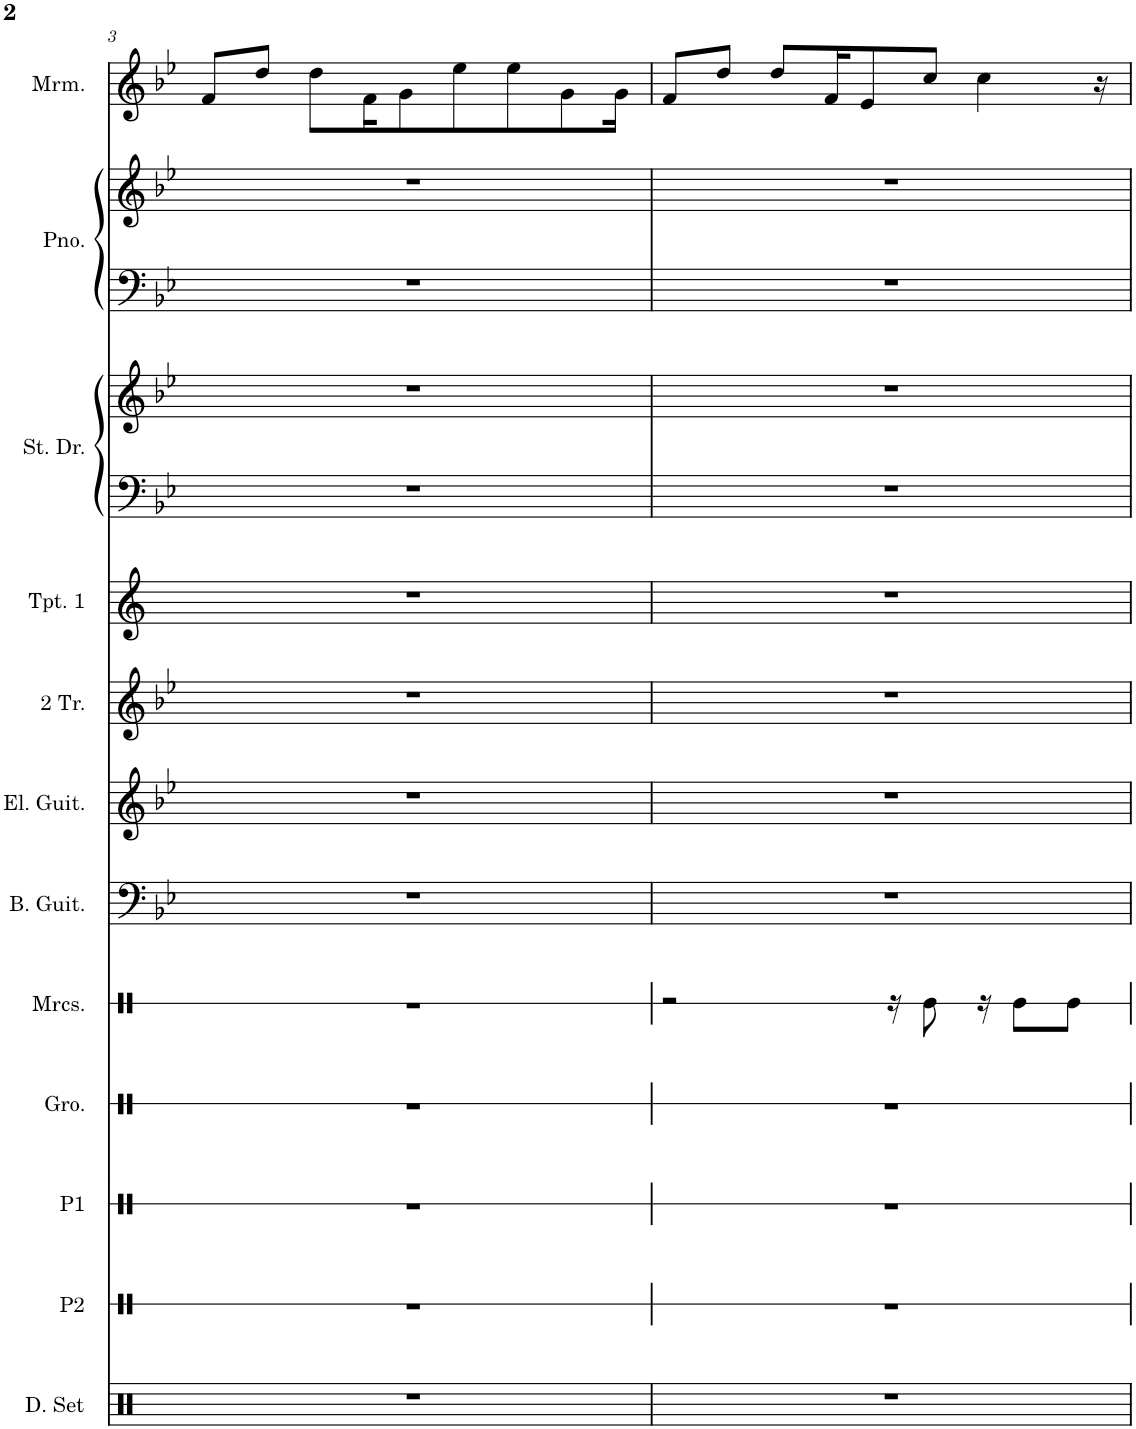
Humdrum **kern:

**kern	**kern	**kern	**kern	**kern	**kern	**kern	**kern	**kern	**kern	**kern	**kern	**kern	**kern
*part12	*part11	*part10	*part9	*part8	*part7	*part6	*part5	*part4	*part3	*part3	*part2	*part2	*part1
*staff14	*staff13	*staff12	*staff11	*staff10	*staff9	*staff8	*staff7	*staff6	*staff5	*staff4	*staff3	*staff2	*staff1
*I"Drumset	*I"Percussion 2	*I"Percussion 1	*I"Güiro	*I"Maracas	*I"Bass Guitar	*I"Electric Guitar	*I"2 Trumpets	*I"Trumpet 1	*I"Steel Drums	*	*I"Piano	*	*I"Marimba
*I'D. Set	*I'P2	*I'P1	*I'Gro.	*I'Mrcs.	*I'B. Guit.	*I'El. Guit.	*I'2 Tr.	*I'Tpt. 1	*I'St. Dr.	*	*I'Pno.	*	*I'Mrm.
!!LO:PB:g=z
*clefX	*clefX	*clefX	*clefX	*clefX	*clefF4	*clefG2	*clefG2	*clefG2	*clefF4	*clefG2	*clefF4	*clefG2	*clefG2
*	*	*	*	*	*Trd7c12	*Trd7c12	*	*Trd1c2	*	*	*	*	*
*k[]	*k[]	*k[]	*k[]	*k[]	*k[b-e-]	*k[b-e-]	*k[b-e-]	*k[]	*k[b-e-]	*k[b-e-]	*k[b-e-]	*k[b-e-]	*k[b-e-]
*M4/4	*M4/4	*M4/4	*M4/4	*M4/4	*M4/4	*M4/4	*M4/4	*M4/4	*M4/4	*M4/4	*M4/4	*M4/4	*M4/4
=3	=3	=3	=3	=3	=3	=3	=3	=3	=3	=3	=3	=3	=3
1r	1r	1r	1r	1r	1r	1r	1r	1r	1r	1r	1r	1r	8f/L
.	.	.	.	.	.	.	.	.	.	.	.	.	8dd/J
.	.	.	.	.	.	.	.	.	.	.	.	.	8dd\L
.	.	.	.	.	.	.	.	.	.	.	.	.	16f\K
.	.	.	.	.	.	.	.	.	.	.	.	.	8g\
.	.	.	.	.	.	.	.	.	.	.	.	.	8ee-\
.	.	.	.	.	.	.	.	.	.	.	.	.	8ee-\
.	.	.	.	.	.	.	.	.	.	.	.	.	8g\
.	.	.	.	.	.	.	.	.	.	.	.	.	16g\Jk
=4	=4	=4	=4	=4	=4	=4	=4	=4	=4	=4	=4	=4	=4
1r	1r	1r	1r	2r	1r	1r	1r	1r	1r	1r	1r	1r	8f/L
.	.	.	.	.	.	.	.	.	.	.	.	.	8dd/J
.	.	.	.	.	.	.	.	.	.	.	.	.	8dd/L
.	.	.	.	.	.	.	.	.	.	.	.	.	16f/K
.	.	.	.	.	.	.	.	.	.	.	.	.	8e-/
.	.	.	.	16r	.	.	.	.	.	.	.	.	.
.	.	.	.	8Re\	.	.	.	.	.	.	.	.	8cc/J
.	.	.	.	16r	.	.	.	.	.	.	.	.	4cc\
.	.	.	.	8Re\L	.	.	.	.	.	.	.	.	.
.	.	.	.	8Re\J	.	.	.	.	.	.	.	.	.
.	.	.	.	.	.	.	.	.	.	.	.	.	16r
=	=	=	=	=	=	=	=	=	=	=	=	=	=
*-	*-	*-	*-	*-	*-	*-	*-	*-	*-	*-	*-	*-	*-
